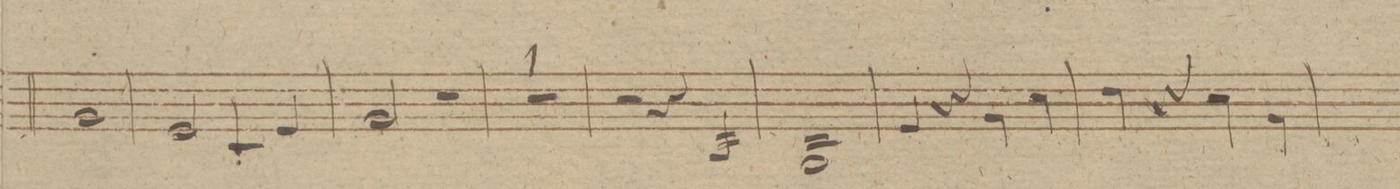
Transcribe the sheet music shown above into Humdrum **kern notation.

**kern	**dynam
*I"Clarino 2do in E.	*
*clefG2	*
*k[f#c#g#d#]	*
*met(c)	*
*M4/4	*
1b\	.
=271	=271
2g#/	.
4e/	.
4g#/	.
=272	=272
2b/	.
2r	.
=273	=273
1r	.
=274	=274
2r	.
4r	.
4B/	.
=275	=275
1B/	.
=276	=276
4g#/	.
4r	.
4b\	.
4ee\	.
=277	=277
4ff#\	.
4r	.
4ee\	.
4b\	.
=278	=278
*-	*-
